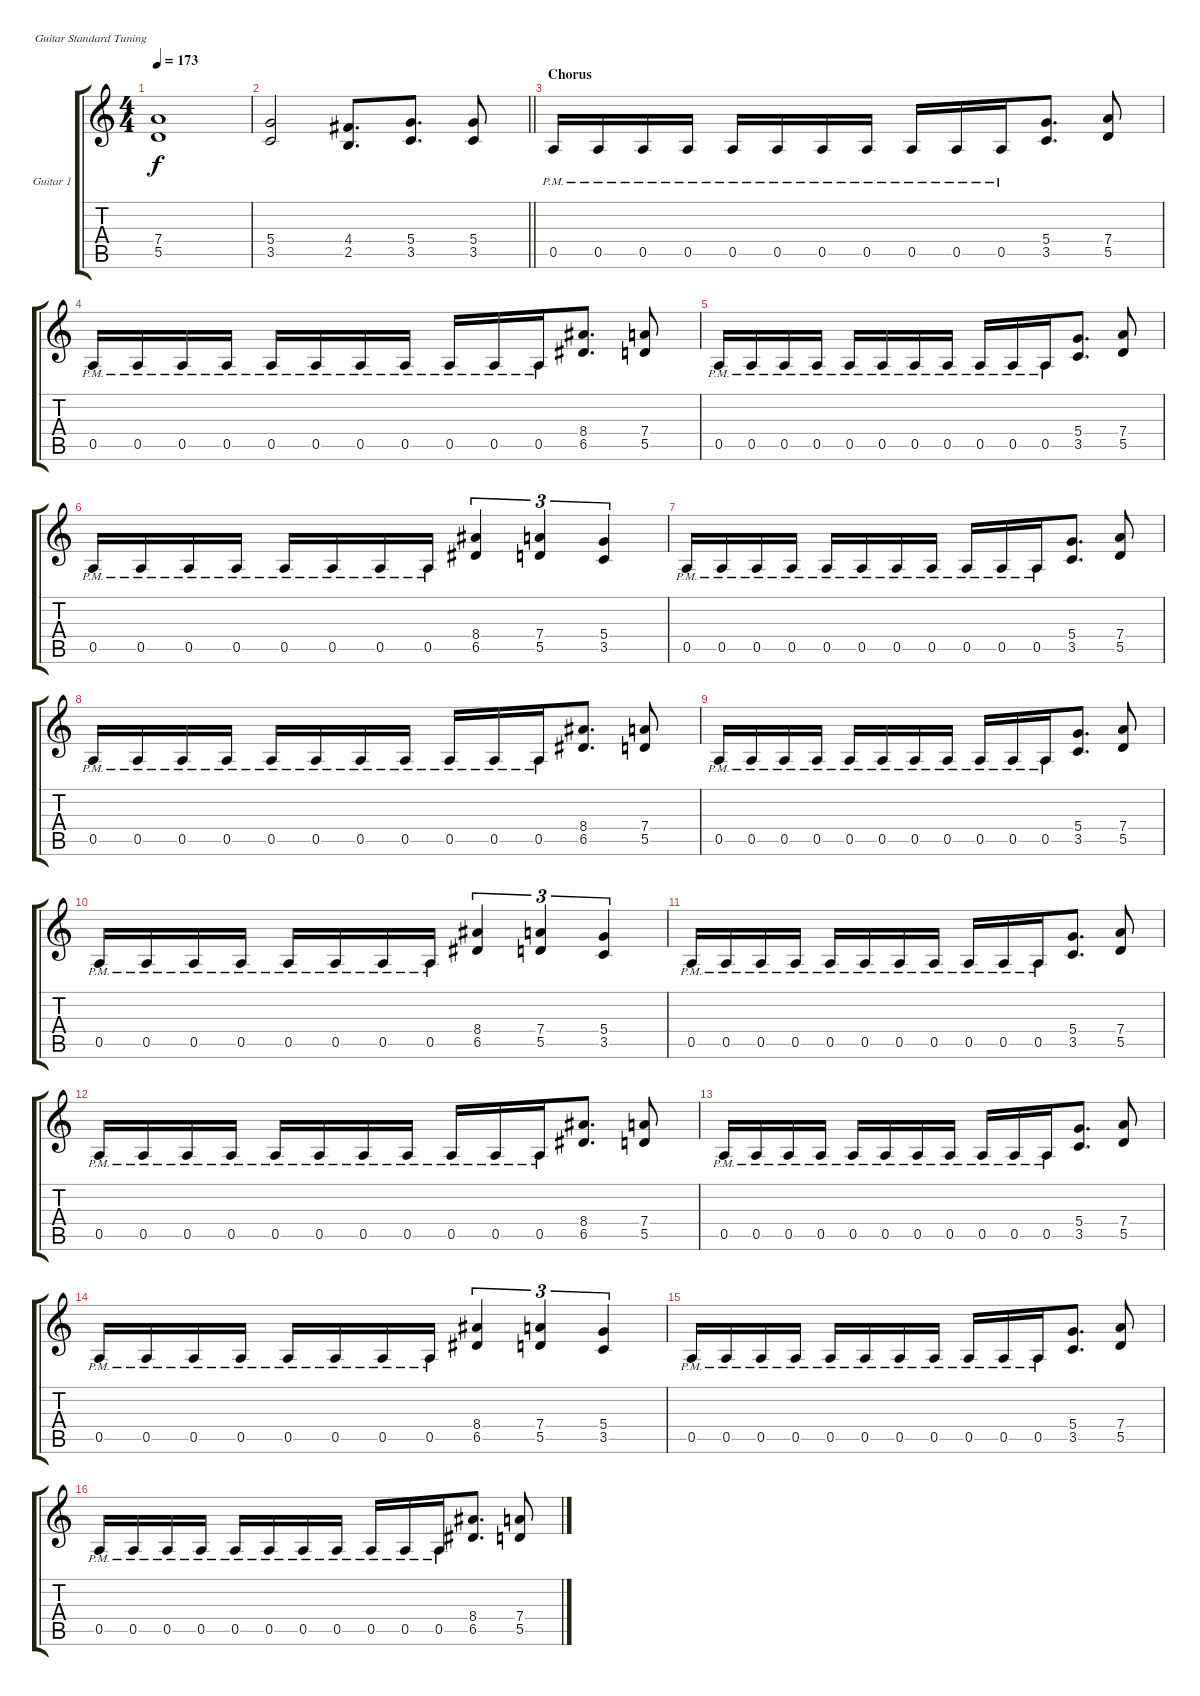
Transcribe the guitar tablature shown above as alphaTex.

\bracketExtendMode groupsimilarinstruments
\firstSystemTrackNameOrientation horizontal
\otherSystemsTrackNameOrientation horizontal
\track ("Guitar 1" "Guitar 1") {instrument distortionguitar}
\staff {score tabs}
\tuning (E4 B3 G3 D3 A2 E2)
\ts (4 4)
\tempo 173
\clef g2
\ks c
(7.4 5.5).1{dy f} |
\barLineRight lightlight
(5.4 3.5).2 (4.4 2.5).8{d} (5.4 3.5).8{d} (5.4 3.5).8 |
\section ("" "Chorus")
0.5{pm}.16 0.5{pm}.16 0.5{pm}.16 0.5{pm}.16 0.5{pm}.16 0.5{pm}.16 0.5{pm}.16 0.5{pm}.16 0.5{pm}.16 0.5{pm}.16 0.5{pm}.16 (5.4 3.5).8{d} (7.4 5.5).8 |
0.5{pm}.16 0.5{pm}.16 0.5{pm}.16 0.5{pm}.16 0.5{pm}.16 0.5{pm}.16 0.5{pm}.16 0.5{pm}.16 0.5{pm}.16 0.5{pm}.16 0.5{pm}.16 (8.4 6.5).8{d} (7.4 5.5).8 |
0.5{pm}.16 0.5{pm}.16 0.5{pm}.16 0.5{pm}.16 0.5{pm}.16 0.5{pm}.16 0.5{pm}.16 0.5{pm}.16 0.5{pm}.16 0.5{pm}.16 0.5{pm}.16 (5.4 3.5).8{d} (7.4 5.5).8 |
0.5{pm}.16 0.5{pm}.16 0.5{pm}.16 0.5{pm}.16 0.5{pm}.16 0.5{pm}.16 0.5{pm}.16 0.5{pm}.16 (8.4 6.5).4{tu (3 2)} (7.4 5.5).4{tu (3 2)} (5.4 3.5).4{tu (3 2)} |
0.5{pm}.16 0.5{pm}.16 0.5{pm}.16 0.5{pm}.16 0.5{pm}.16 0.5{pm}.16 0.5{pm}.16 0.5{pm}.16 0.5{pm}.16 0.5{pm}.16 0.5{pm}.16 (5.4 3.5).8{d} (7.4 5.5).8 |
0.5{pm}.16 0.5{pm}.16 0.5{pm}.16 0.5{pm}.16 0.5{pm}.16 0.5{pm}.16 0.5{pm}.16 0.5{pm}.16 0.5{pm}.16 0.5{pm}.16 0.5{pm}.16 (8.4 6.5).8{d} (7.4 5.5).8 |
0.5{pm}.16 0.5{pm}.16 0.5{pm}.16 0.5{pm}.16 0.5{pm}.16 0.5{pm}.16 0.5{pm}.16 0.5{pm}.16 0.5{pm}.16 0.5{pm}.16 0.5{pm}.16 (5.4 3.5).8{d} (7.4 5.5).8 |
0.5{pm}.16 0.5{pm}.16 0.5{pm}.16 0.5{pm}.16 0.5{pm}.16 0.5{pm}.16 0.5{pm}.16 0.5{pm}.16 (8.4 6.5).4{tu (3 2)} (7.4 5.5).4{tu (3 2)} (5.4 3.5).4{tu (3 2)} |
0.5{pm}.16 0.5{pm}.16 0.5{pm}.16 0.5{pm}.16 0.5{pm}.16 0.5{pm}.16 0.5{pm}.16 0.5{pm}.16 0.5{pm}.16 0.5{pm}.16 0.5{pm}.16 (5.4 3.5).8{d} (7.4 5.5).8 |
0.5{pm}.16 0.5{pm}.16 0.5{pm}.16 0.5{pm}.16 0.5{pm}.16 0.5{pm}.16 0.5{pm}.16 0.5{pm}.16 0.5{pm}.16 0.5{pm}.16 0.5{pm}.16 (8.4 6.5).8{d} (7.4 5.5).8 |
0.5{pm}.16 0.5{pm}.16 0.5{pm}.16 0.5{pm}.16 0.5{pm}.16 0.5{pm}.16 0.5{pm}.16 0.5{pm}.16 0.5{pm}.16 0.5{pm}.16 0.5{pm}.16 (5.4 3.5).8{d} (7.4 5.5).8 |
0.5{pm}.16 0.5{pm}.16 0.5{pm}.16 0.5{pm}.16 0.5{pm}.16 0.5{pm}.16 0.5{pm}.16 0.5{pm}.16 (8.4 6.5).4{tu (3 2)} (7.4 5.5).4{tu (3 2)} (5.4 3.5).4{tu (3 2)} |
0.5{pm}.16 0.5{pm}.16 0.5{pm}.16 0.5{pm}.16 0.5{pm}.16 0.5{pm}.16 0.5{pm}.16 0.5{pm}.16 0.5{pm}.16 0.5{pm}.16 0.5{pm}.16 (5.4 3.5).8{d} (7.4 5.5).8 |
0.5{pm}.16 0.5{pm}.16 0.5{pm}.16 0.5{pm}.16 0.5{pm}.16 0.5{pm}.16 0.5{pm}.16 0.5{pm}.16 0.5{pm}.16 0.5{pm}.16 0.5{pm}.16 (8.4 6.5).8{d} (7.4 5.5).8
